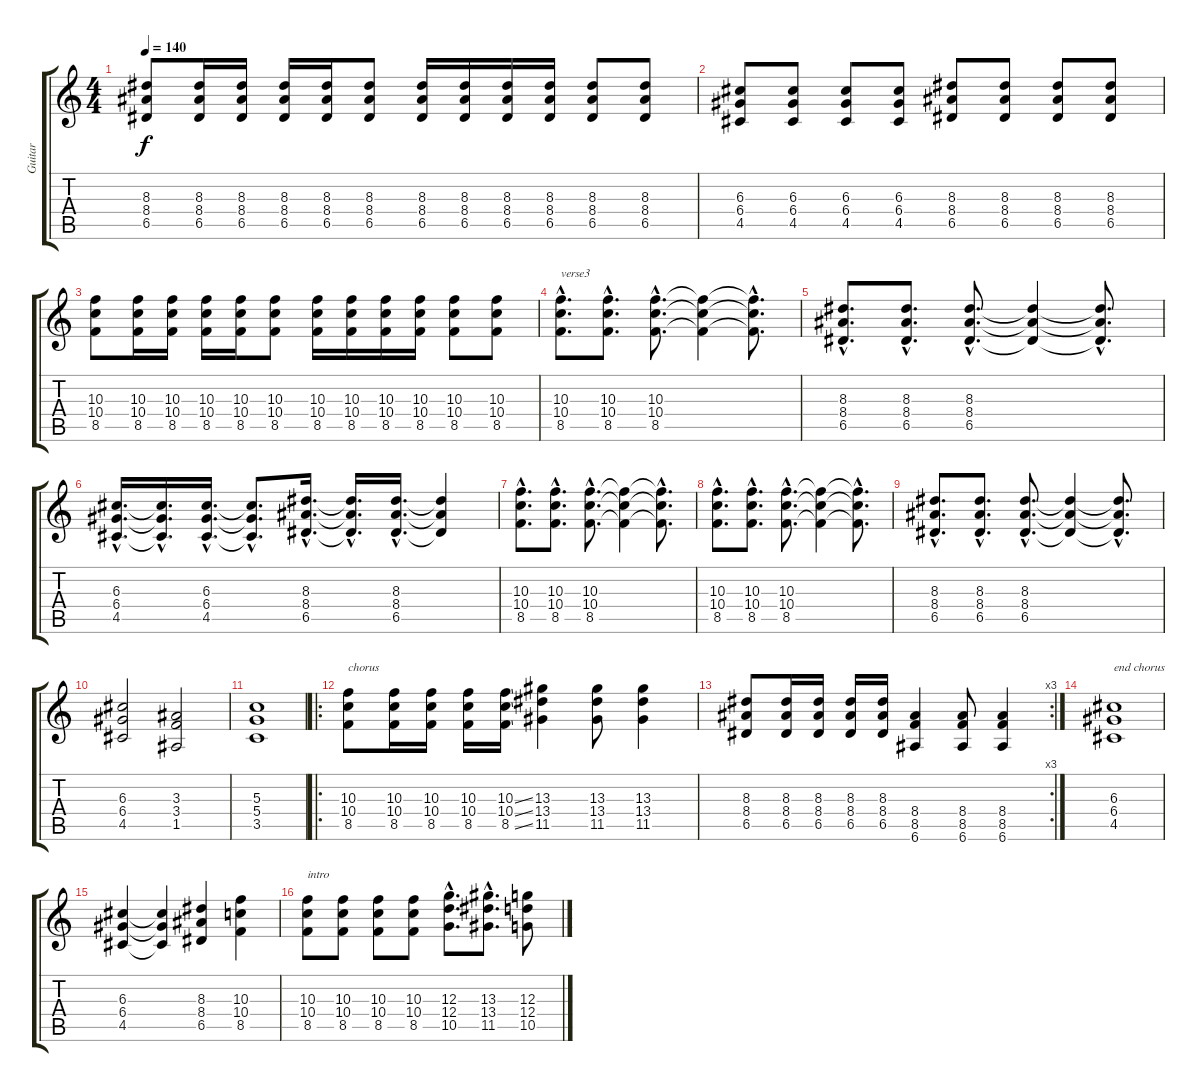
\track ("Guitar" "Guitar") {instrument distortionguitar}
\staff {score tabs}
\tuning (E4 B3 G3 D3 A2 E2) {hide}
\ts (4 4)
\tempo 140
\clef g2
\ks c
(8.3 8.4 6.5).8{dy f} (8.3 8.4 6.5).16 (8.3 8.4 6.5).16 (8.3 8.4 6.5).16 (8.3 8.4 6.5).16 (8.3 8.4 6.5).8 (8.3 8.4 6.5).16 (8.3 8.4 6.5).16 (8.3 8.4 6.5).16 (8.3 8.4 6.5).16 (8.3 8.4 6.5).8 (8.3 8.4 6.5).8 |
(6.3 6.4 4.5).8 (6.3 6.4 4.5).8 (6.3 6.4 4.5).8 (6.3 6.4 4.5).8 (8.3 8.4 6.5).8 (8.3 8.4 6.5).8 (8.3 8.4 6.5).8 (8.3 8.4 6.5).8 |
(10.3 10.4 8.5).8 (10.3 10.4 8.5).16 (10.3 10.4 8.5).16 (10.3 10.4 8.5).16 (10.3 10.4 8.5).16 (10.3 10.4 8.5).8 (10.3 10.4 8.5).16 (10.3 10.4 8.5).16 (10.3 10.4 8.5).16 (10.3 10.4 8.5).16 (10.3 10.4 8.5).8 (10.3 10.4 8.5).8 |
(10.3{hac} 10.4{hac} 8.5{hac}).8{d txt "verse3"} (10.3{hac} 10.4{hac} 8.5{hac}).8{d} (10.3{hac} 10.4{hac} 8.5{hac}).8{d} (10.3{t} 10.4{t} 8.5{t}).4 (10.3{hac t} 10.4{hac t} 8.5{hac t}).8{d} |
(8.3{hac} 8.4{hac} 6.5{hac}).8{d} (8.3{hac} 8.4{hac} 6.5{hac}).8{d} (8.3{hac} 8.4{hac} 6.5{hac}).8{d} (8.3{t} 8.4{t} 6.5{t}).4 (8.3{hac t} 8.4{hac t} 6.5{hac t}).8{d} |
(6.3{hac} 6.4{hac} 4.5{hac}).16{d} (6.3{hac t} 6.4{hac t} 4.5{hac t}).16{d} (6.3{hac} 6.4{hac} 4.5{hac}).16{d} (6.3{hac t} 6.4{hac t} 4.5{hac t}).8{d} (8.3{hac} 8.4{hac} 6.5{hac}).16{d} (8.3{hac t} 8.4{hac t} 6.5{hac t}).16{d} (8.3{hac} 8.4{hac} 6.5{hac}).16{d} (8.3{t} 8.4{t} 6.5{t}).4 |
(10.3{hac} 10.4{hac} 8.5{hac}).8{d} (10.3{hac} 10.4{hac} 8.5{hac}).8{d} (10.3{hac} 10.4{hac} 8.5{hac}).8{d} (10.3{t} 10.4{t} 8.5{t}).4 (10.3{hac t} 10.4{hac t} 8.5{hac t}).8{d} |
(10.3{hac} 10.4{hac} 8.5{hac}).8{d} (10.3{hac} 10.4{hac} 8.5{hac}).8{d} (10.3{hac} 10.4{hac} 8.5{hac}).8{d} (10.3{t} 10.4{t} 8.5{t}).4 (10.3{hac t} 10.4{hac t} 8.5{hac t}).8{d} |
(8.3{hac} 8.4{hac} 6.5{hac}).8{d} (8.3{hac} 8.4{hac} 6.5{hac}).8{d} (8.3{hac} 8.4{hac} 6.5{hac}).8{d} (8.3{t} 8.4{t} 6.5{t}).4 (8.3{hac t} 8.4{hac t} 6.5{hac t}).8{d} |
(6.3 6.4 4.5).2 (3.3 3.4 1.5).2 |
(5.3 5.4 3.5).1 |
\ro
(10.3 10.4 8.5).8{txt "chorus"} (10.3 10.4 8.5).16 (10.3 10.4 8.5).16 (10.3 10.4 8.5).16 (10.3{ss} 10.4{ss} 8.5{ss}).16 (13.3 13.4 11.5).4 (13.3 13.4 11.5).8 (13.3 13.4 11.5).4 |
\rc 3
(8.3 8.4 6.5).8 (8.3 8.4 6.5).16 (8.3 8.4 6.5).16 (8.3 8.4 6.5).16 (8.3 8.4 6.5).16 (8.4 8.5 6.6).4 (8.4 8.5 6.6).8 (8.4 8.5 6.6).4 |
(6.3 6.4 4.5).1{txt "end chorus"} |
(6.3 6.4 4.5).4 (6.3{t} 6.4{t} 4.5{t}).4 (8.3 8.4 6.5).4 (10.3 10.4 8.5).4 |
(10.3 10.4 8.5).8{txt "intro"} (10.3 10.4 8.5).8 (10.3 10.4 8.5).8 (10.3 10.4 8.5).8 (12.3{hac} 12.4{hac} 10.5{hac}).8{d} (13.3{hac} 13.4{hac} 11.5{hac}).8{d} (12.3 12.4 10.5).8
